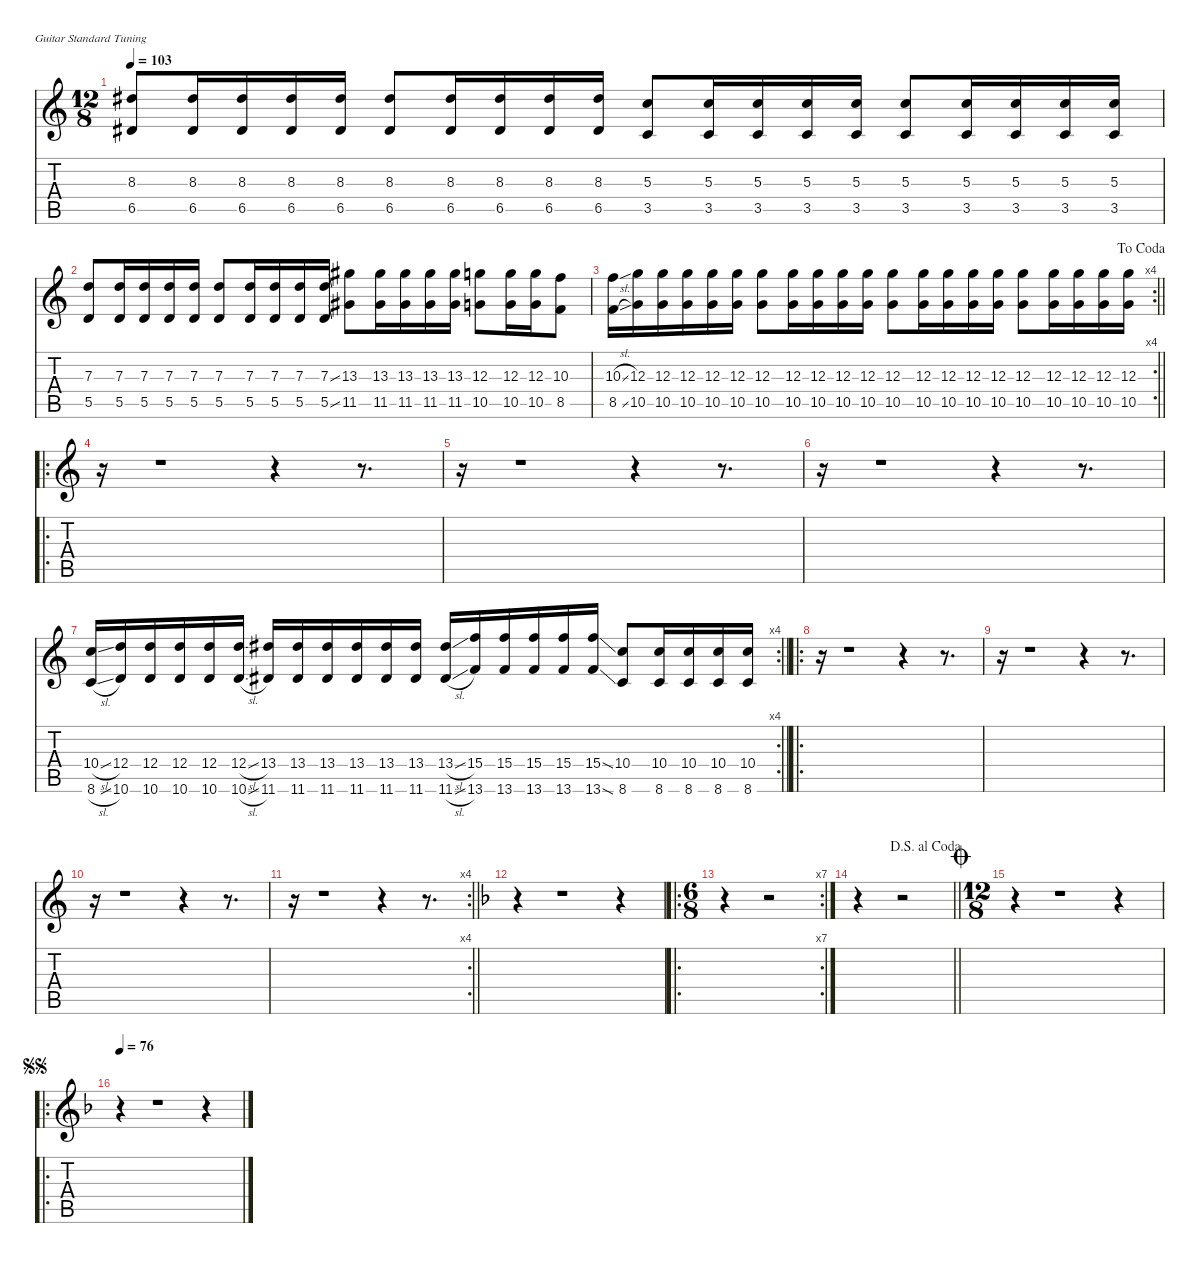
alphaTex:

\defaultSystemsLayout 4
\hideDynamics
\bracketExtendMode nobrackets
\singleTrackTrackNamePolicy hidden
\multiTrackTrackNamePolicy hidden
\firstSystemTrackNameMode fullname
\otherSystemsTrackNameOrientation horizontal
\track ("Guitar 3" "dist.guit.") {instrument distortionguitar}
\staff {score tabs}
\tuning (E4 B3 G3 D3 A2 E2)
\ts (12 8)
\tempo 103
\clef g2
\ks c
(8.3{acc #} 6.5{acc #}).8{dy f beam Up} (8.3{acc #} 6.5{acc #}).16{beam Up} (8.3{acc #} 6.5{acc #}).16{beam Up} (8.3{acc #} 6.5{acc #}).16{beam Up} (8.3{acc #} 6.5{acc #}).16{beam Up} (8.3{acc #} 6.5{acc #}).8{beam Up} (8.3{acc #} 6.5{acc #}).16{beam Up} (8.3{acc #} 6.5{acc #}).16{beam Up} (8.3{acc #} 6.5{acc #}).16{beam Up} (8.3{acc #} 6.5{acc #}).16{beam Up} (5.3 3.5).8{beam Up} (5.3 3.5).16{beam Up} (5.3 3.5).16{beam Up} (5.3 3.5).16{beam Up} (5.3 3.5).16{beam Up} (5.3 3.5).8{beam Up} (5.3 3.5).16{beam Up} (5.3 3.5).16{beam Up} (5.3 3.5).16{beam Up} (5.3 3.5).16{beam Up} |
(7.3 5.5).8{beam Up} (7.3 5.5).16{beam Up} (7.3 5.5).16{beam Up} (7.3 5.5).16{beam Up} (7.3 5.5).16{beam Up} (7.3 5.5).8{beam Up} (7.3 5.5).16{beam Up} (7.3 5.5).16{beam Up} (7.3 5.5).16{beam Up} (7.3{ss} 5.5{ss}).16{beam Up} (13.3{acc #} 11.5{acc #}).8{beam Down} (13.3{acc #} 11.5{acc #}).16{beam Down} (13.3{acc #} 11.5{acc #}).16{beam Down} (13.3{acc #} 11.5{acc #}).16{beam Down} (13.3{acc #} 11.5{acc #}).16{beam Down} (12.3 10.5).8{beam Down} (12.3 10.5).16{beam Down} (12.3 10.5).16{beam Down} (10.3 8.5).8{beam Down} |
\rc 4
\jump dacoda
\barLineRight lightlight
(10.3{sl} 8.5{sl}).16{beam Down} (12.3 10.5).16{beam Down} (12.3 10.5).16{beam Down} (12.3 10.5).16{beam Down} (12.3 10.5).16{beam Down} (12.3 10.5).16{beam Down} (12.3 10.5).8{beam Down} (12.3 10.5).16{beam Down} (12.3 10.5).16{beam Down} (12.3 10.5).16{beam Down} (12.3 10.5).16{beam Down} (12.3 10.5).8{beam Down} (12.3 10.5).16{beam Down} (12.3 10.5).16{beam Down} (12.3 10.5).16{beam Down} (12.3 10.5).16{beam Down} (12.3 10.5).8{beam Down} (12.3 10.5).16{beam Down} (12.3 10.5).16{beam Down} (12.3 10.5).16{beam Down} (12.3 10.5).16{beam Down} |
\ro
r.16{beam Down} r.1{beam Down} r.4{beam Down} r.8{d beam Down} |
r.16{beam Down} r.1{beam Down} r.4{beam Down} r.8{d beam Down} |
r.16{beam Down} r.1{beam Down} r.4{beam Down} r.8{d beam Down} |
\rc 4
\barLineRight lightlight
(10.4{sl} 8.6{sl}).16{beam Up} (12.4 10.6).16{beam Up} (12.4 10.6).16{beam Up} (12.4 10.6).16{beam Up} (12.4 10.6).16{beam Up} (12.4{sl} 10.6{sl}).16{beam Up} (13.4{acc #} 11.6{acc #}).16{beam Up} (13.4{acc #} 11.6{acc #}).16{beam Up} (13.4{acc #} 11.6{acc #}).16{beam Up} (13.4{acc #} 11.6{acc #}).16{beam Up} (13.4{acc #} 11.6{acc #}).16{beam Up} (13.4{acc #} 11.6{acc #}).16{beam Up} (13.4{sl acc #} 11.6{sl acc #}).16{beam Up} (15.4 13.6).16{beam Up} (15.4 13.6).16{beam Up} (15.4 13.6).16{beam Up} (15.4 13.6).16{beam Up} (15.4{ss} 13.6{ss}).16{beam Up} (10.4 8.6).8{beam Up} (10.4 8.6).16{beam Up} (10.4 8.6).16{beam Up} (10.4 8.6).16{beam Up} (10.4 8.6).16{beam Up} |
\ro
r.16{beam Down} r.1{beam Down} r.4{beam Down} r.8{d beam Down} |
r.16{beam Down} r.1{beam Down} r.4{beam Down} r.8{d beam Down} |
r.16{beam Down} r.1{beam Down} r.4{beam Down} r.8{d beam Down} |
\rc 4
\barLineRight lightlight
r.16{beam Down} r.1{beam Down} r.4{beam Down} r.8{d beam Down} |
\ks dminor
r.4{beam Down} r.1{beam Down} r.4{beam Down} |
\ro
\rc 7
\ts (6 8)
\beaming (8 3 3)
r.4{beam Down} r.2{beam Down} |
\jump dalsegnoalcoda
\barLineRight lightlight
r.4{beam Down} r.2{beam Down} |
\ts (12 8)
\beaming (8 3 3 3 3)
\jump coda
r.4{beam Down} r.1{beam Down} r.4{beam Down} |
\ro
\jump segnosegno
\tempo 76
r.4{beam Down} r.1{beam Down} r.4{beam Down}
